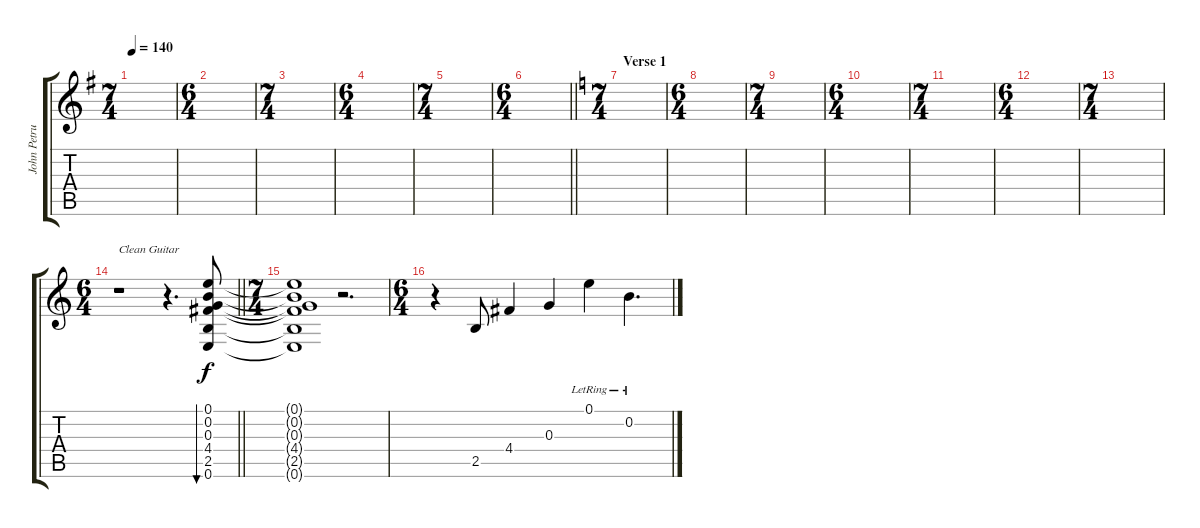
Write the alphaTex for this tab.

\track ("John Petrucci - Guitar" "John Petru") {instrument distortionguitar}
\staff {score tabs}
\tuning (E4 B3 G3 D3 A2 E2) {hide}
\ts (7 4)
\tempo 140
\clef g2
\ks g
|
\ts (6 4)
|
\ts (7 4)
|
\ts (6 4)
|
\ts (7 4)
|
\ts (6 4)
\barLineRight lightlight
|
\ts (7 4)
\section ("" "Verse 1")
\ks c
|
\ts (6 4)
|
\ts (7 4)
|
\ts (6 4)
|
\ts (7 4)
|
\ts (6 4)
|
\ts (7 4)
|
\ts (6 4)
\barLineRight lightlight
r.1{txt "Clean Guitar" volume 13 instrument electricguitarclean} r.4{d} (0.1 0.2 0.3 4.4 2.5 0.6).8{bu 240} |
\ts (7 4)
(0.1{t} 0.2{t} 0.3{t} 4.4{t} 2.5{t} 0.6{t}).1 r.2{d} |
\ts (6 4)
r.4 2.5.8 4.4.4 0.3.4 0.1{lr}.4 0.2{lr}.4{d}
